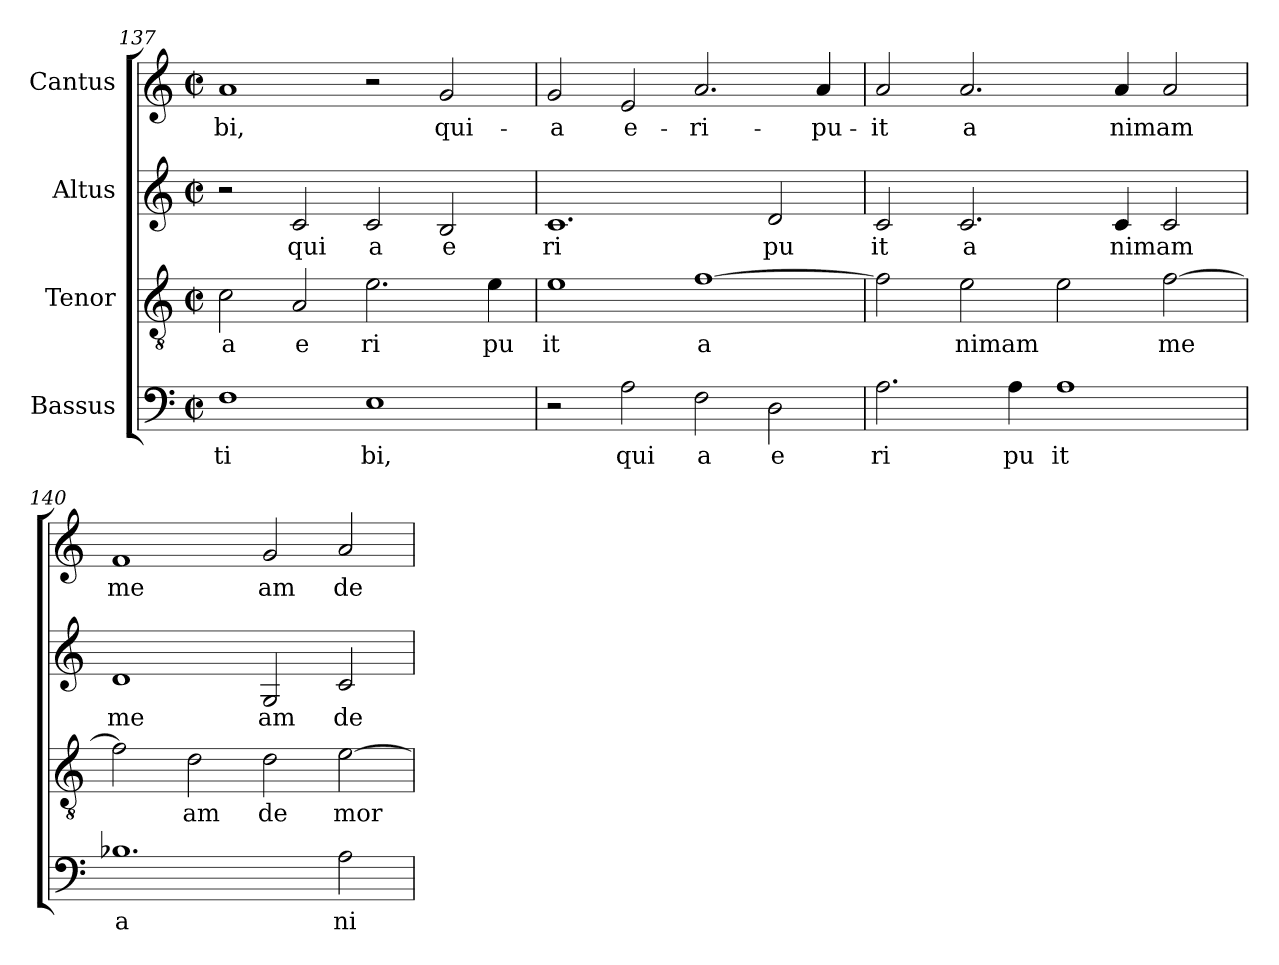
**kern	**text	**kern	**text	**kern	**text	**kern	**text
*part4	*part4	*part3	*part3	*part2	*part2	*part1	*part1
*staff4	*staff4	*staff3	*staff3	*staff2	*staff2	*staff1	*staff1
*I"Bassus	*	*I"Tenor	*	*I"Altus	*	*I"Cantus	*
*clefF4	*	*clefGv2	*	*clefG2	*	*clefG2	*
*M2/2	*	*M2/2	*	*M2/2	*	*M2/2	*
*met(c|)	*	*met(c|)	*	*met(c|)	*	*met(c|)	*
=137	=137	=137	=137	=137	=137	=137	=137
!	!LO:LY:b:cj	!	!LO:LY:b:cj	!	!	!	!LO:LY:b:cj
1F	ti	2c\	a	2r	.	1a	-bi,
!	!	!	!LO:LY:b:cj	!	!LO:LY:b:cj	!	!
.	.	2A/	e	2c/	qui	.	.
!	!LO:LY:b:cj	!	!LO:LY:b:cj	!	!LO:LY:b:cj	!	!
1E	bi,	2.e\	ri	2c/	a	2r	.
!	!	!	!	!	!LO:LY:b:cj	!	!LO:LY:b:cj
.	.	.	.	2B/	e	2g/	qui-
!	!	!	!LO:LY:b:cj	!	!	!	!
.	.	4e\	pu	.	.	.	.
=138	=138	=138	=138	=138	=138	=138	=138
!	!	!	!LO:LY:b:cj	!	!LO:LY:b:cj	!	!LO:LY:b:cj
2r	.	1e	it	1.c	ri	2g/	-a
!	!LO:LY:b:cj	!	!	!	!	!	!LO:LY:b:cj
2A\	qui	.	.	.	.	2e/	e-
!	!LO:LY:b:cj	!	!LO:LY:b:rj	!	!	!	!LO:LY:b:cj
2F\	a	[>1f	a	.	.	2.a/	-ri-
!	!LO:LY:b:cj	!	!	!	!LO:LY:b:cj	!	!
2D\	e	.	.	2d/	pu	.	.
!	!	!	!	!	!	!	!LO:LY:b:cj
.	.	.	.	.	.	4a/	-pu-
!!LO:PB:g=z
=139	=139	=139	=139	=139	=139	=139	=139
!	!LO:LY:b:cj	!	!	!	!LO:LY:b:cj	!	!LO:LY:b:cj
*	*	*^	*	*	*	*	*
2.A\	ri	2f\]	32ryy	.	2c/	it	2a/	-it
.	.	.	1ryy	.	.	.	.	.
!	!	!	!	!LO:LY:b	!	!LO:LY:b:cj	!	!LO:LY:b:cj
.	.	2e\	.	nimam	2.c/	a	2.a/	a
!	!LO:LY:b:cj	!	!	!	!	!	!	!
4A\	pu	.	.	.	.	.	.	.
!	!LO:LY:b:cj	!	!	!	!	!	!	!
1A	it	2e\	.	.	.	.	.	.
.	.	.	2ryy	.	.	.	.	.
!	!	!	!	!	!	!LO:LY:b	!	!LO:LY:b
.	.	.	.	.	4c/	nimam	4a/	nimam
!	!	!	!	!LO:LY:b	!	!	!	!
.	.	[>2f\	.	me	2c/	.	2a/	.
.	.	.	4...ryy	.	.	.	.	.
=140	=140	=140	=140	=140	=140	=140	=140	=140
!	!LO:LY:b:cj	!	!	!	!	!LO:LY:b:cj	!	!LO:LY:b:cj
*	*	*v	*v	*	*	*	*	*
1.B-X	a	2f\]	.	1d	me	1f	me
!	!	!	!LO:LY:b:cj	!	!	!	!
.	.	2d\	am	.	.	.	.
!	!	!	!LO:LY:b:cj	!	!LO:LY:b:cj	!	!LO:LY:b:cj
.	.	2d\	de	2G/	am	2g/	am
!	!LO:LY:b:cj	!	!LO:LY:b	!	!LO:LY:b:cj	!	!LO:LY:b:cj
2A\	ni	[>2e\	mor	2c/	de	2a/	de
=	=	=	=	=	=	=	=
*-	*-	*-	*-	*-	*-	*-	*-
